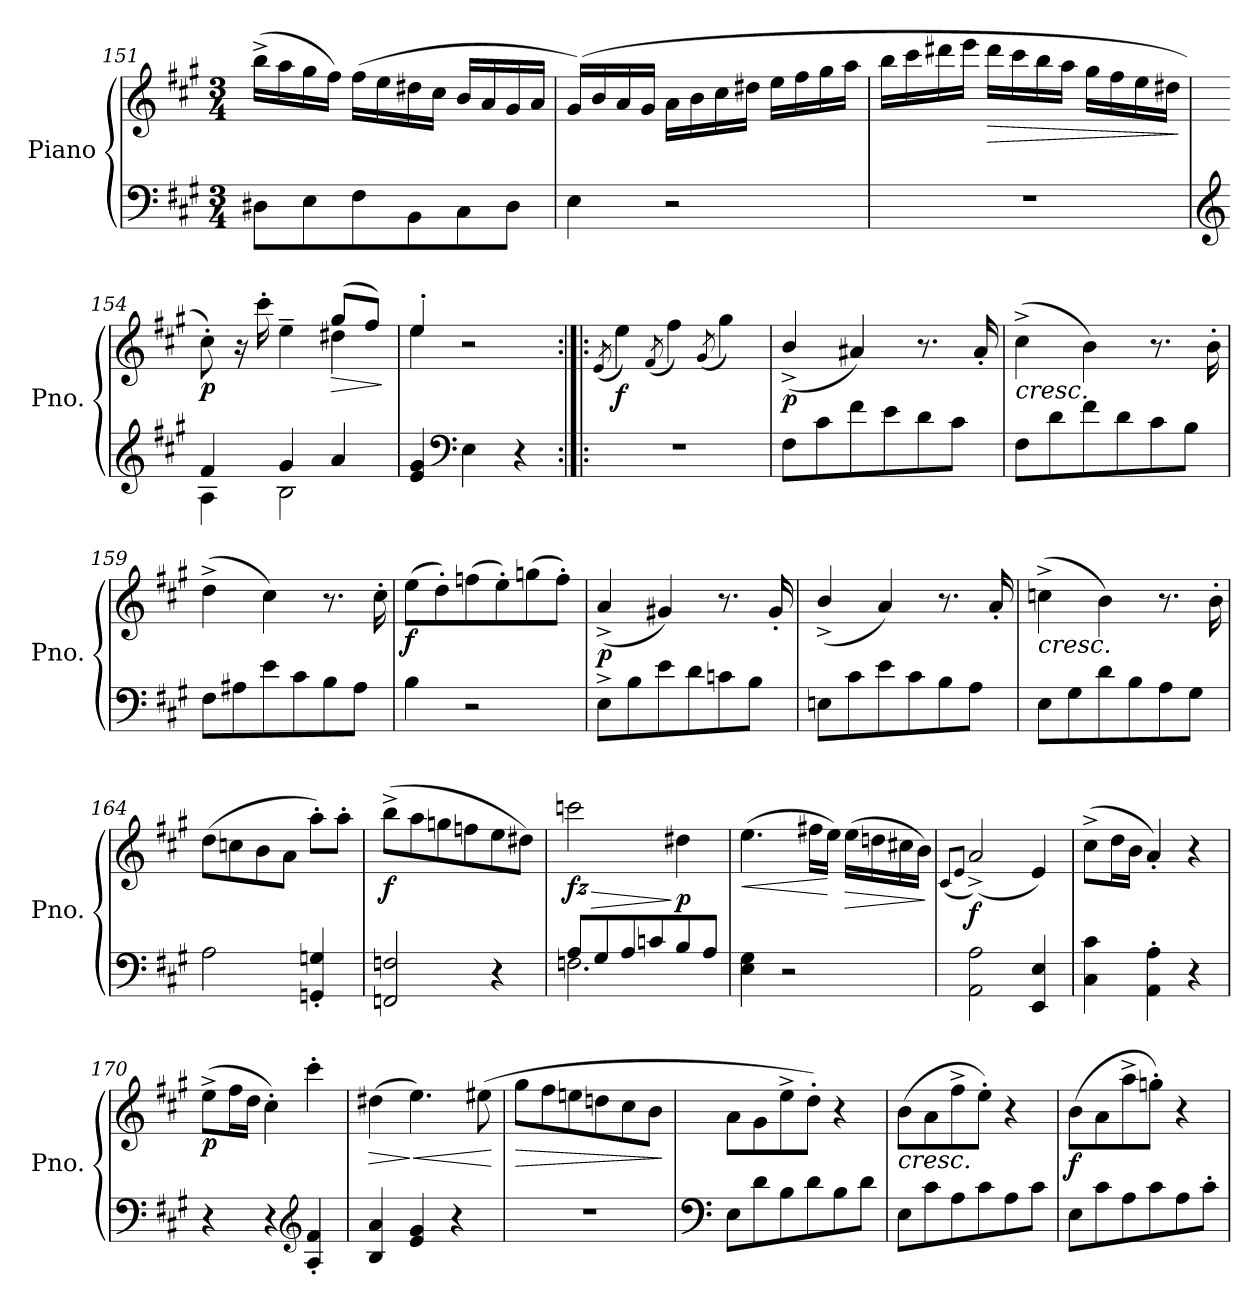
**kern	**kern	**dynam
*part1	*part1	*part1
*staff2	*staff1	*staff1/2
*I"Piano	*	*
*I'Pno.	*	*
*clefF4	*clefG2	*
*k[f#c#g#]	*k[f#c#g#]	*
*M3/4	*M3/4	*
=151	=151	=151
8D#X\L	(16bb^\LL	.
.	16aa\	.
8E\	16gg#\	.
.	16ff#\JJ)	.
8F#\	(16ff#\LL	.
.	16ee\	.
8BB\	16dd#X\	.
.	16cc#\JJ	.
8C#\	16b/LL	.
.	16a/	.
8D#\J	16g#/	.
.	16a/JJ	.
=152	=152	=152
4E\	(16g#/LL)	.
.	16b/	.
.	16a/	.
.	16g#/JJ	.
2r	16a\LL	.
.	16b\	.
.	16cc#\	.
.	16dd#X\JJ	.
.	16ee\LL	.
.	16ff#\	.
.	16gg#\	.
.	16aa\JJ	.
=153	=153	=153
2.r	16bb\LL	.
.	16ccc#\	.
.	16ddd#X\	.
.	16eee\JJ	.
!	!	!LO:HP:b
.	16ddd#\LL	>
.	16ccc#\	.
.	16bb\	.
.	16aa\JJ	.
.	16gg#\LL	.
.	16ff#\	.
.	16ee\	.
.	16dd#X\JJ	.
.	.	]
=154	=154	=154
*clefG2	*	*
*^	*^	*
!	!	!	!	!LO:DY:b
4f#/	4A\	8cc#'>\)	2ryy	p
.	.	16r	.	.
.	.	16ccc#'>\	.	.
4g#/	2B\	4ee~\	.	.
!	!	!	!	!LO:HP:b
4a/	.	(8gg#/L	4dd#X\	>
.	.	8ff#/J)	.	.
*v	*v	*	*	*
*	*v	*v	*
.	.	]
=155	=155	=155
*	*^	*
4e/ 4g#/	4ee'/	4ee\	.
*clefF4	*	*	*
4E\	2r	2ryy	.
4r	.	.	.
*	*v	*v	*
=156:|!|:	=156:|!|:	=156:|!|:
.	(8qe/	.
!	!	!LO:DY:b
2.r	4ee\)	f
.	(8qf#/	.
.	4ff#\)	.
.	(8qg#/	.
.	4gg#\)	.
=157	=157	=157
!	!	!LO:DY:b
8F#\L	(4b^>/	p
8c#\	.	.
8f#\	4a#X/)	.
8e\	.	.
8d\	8.r	.
8c#\J	.	.
.	16a#'/	.
=158	=158	=158
!	!LO:TX:b:i:t=cresc.	!
8F#\L	(4cc#^\	.
8d\	.	.
8f#\	4b\)	.
8d\	.	.
8c#\	8.r	.
8B\J	.	.
.	16b'\	.
=159	=159	=159
8F#\L	(4dd^\	.
8A#X\	.	.
8e\	4cc#\)	.
8c#\	.	.
8B\	8.r	.
8A#\J	.	.
.	16cc#'\	.
=160	=160	=160
!	!	!LO:DY:b
4B\	(8ee\L	f
.	8dd'\)	.
2r	(8ffn\	.
.	8ee'\)	.
.	(8ggn\	.
.	8ff'\J)	.
=161	=161	=161
!	!	!LO:DY:b
8E^<\L	(4a^>/	p
8B\	.	.
8e\	4g#X/)	.
8d\	.	.
8cn\	8.r	.
8B\J	.	.
.	16g#'/	.
=162	=162	=162
8En\L	(4b^>/	.
8c#\	.	.
8e\	4a/)	.
8c#\	.	.
8B\	8.r	.
8A\J	.	.
.	16a'/	.
=163	=163	=163
!	!LO:TX:b:i:t=cresc.	!
8E\L	(4ccn^>\	.
8G#\	.	.
8d\	4b\)	.
8B\	.	.
8A\	8.r	.
8G#\J	.	.
.	16b'\	.
=164	=164	=164
2A\	(8dd\L	.
.	8ccn\	.
.	8b\	.
.	8a\J	.
4GGn/' 4Gn/'	8aa'\L)	.
.	8aa'\J	.
=165	=165	=165
!	!	!LO:DY:b
2FFn/ 2Fn/	(8bb^\L	f
.	8aa\	.
.	8ggn\	.
.	8ffn\	.
4r	8ee\	.
.	8dd#X\J)	.
=166	=166	=166
*^	*	*
!	!	!	!LO:HP:b
!	!	!	!LO:DY:n=1:b
8A/L	2.Fn\	2cccn\	> fz
8G#/	.	.	.
8A/	.	.	.
8cn/	.	.	.
!	!	!	!LO:DY:n=2:b
8B/	.	4dd#X\	] p
8A/J	.	.	.
*v	*v	*	*
=167	=167	=167
!	!	!LO:HP:b
4E\ 4G#\	(4.ee\	<
2r	.	.
.	16ff#X\LL	.
.	16ee\JJ)	[
!	!	!LO:HP:b
.	(16ee\LL	>
.	16ddn\	.
.	16cc#X\	.
.	16b\JJ)	.
.	.	]
=168	=168	=168
.	(8qc#/L	.
.	8qe/J	.
!	!	!LO:DY:b
2AA\ 2A\	(2a^>/)	f
4EE/ 4E/	4e/)	.
=169	=169	=169
4C#\ 4c#\	(8cc#^\L	.
.	16dd\L	.
.	16b\JJ	.
4AA\' 4A\'	4a'/)	.
4r	4r	.
=170	=170	=170
!	!	!LO:DY:b
4r	(8ee^\L	p
.	16ff#\L	.
.	16dd\JJ	.
4r	4cc#'\)	.
*clefG2	*	*
4A/' 4f#/'	4ccc#'\	.
=171	=171	=171
!	!	!LO:HP:b
4B/ 4a/	(4dd#X\	>
!	!	!LO:HP:n=1:b
4e/ 4g#/	4.ee\)	] <
4r	.	.
.	(8ee#X\	.
.	.	[
=172	=172	=172
!	!	!LO:HP:b
2.r	8gg#\L	>
.	8ff#\	.
.	8een\	.
.	8ddn\	.
.	8cc#\	.
.	8b\J	.
.	.	]
=173	=173	=173
*clefF4	*	*
8E\L	8a\L	.
8d\	8g#\	.
8B\	8ee^\	.
8d\	8dd'\J)	.
8B\	4r	.
8d\J	.	.
=174	=174	=174
!	!LO:TX:b:i:t=cresc.	!
8E\L	(8b\L	.
8c#\	8a\	.
8A\	8ff#^\	.
8c#\	8ee'\J)	.
8A\	4r	.
8c#\J	.	.
=175	=175	=175
!	!	!LO:DY:b
8E\L	(8b\L	f
8c#\	8a\	.
8A\	8aa^\	.
8c#\	8ggn'\J)	.
8A\	4r	.
8c#'\J	.	.
=	=	=
*-	*-	*-
